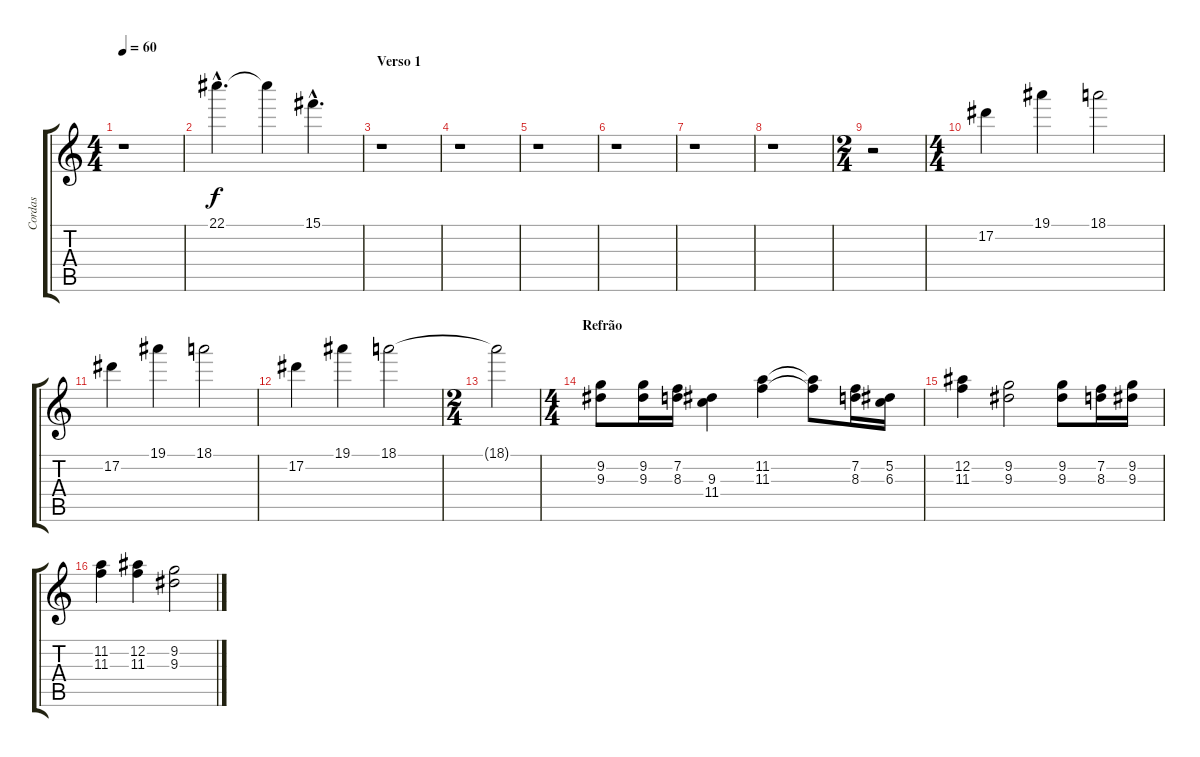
\track ("Cordas" "Cordas") {instrument stringensemble1}
\staff {score tabs}
\tuning (Eb5 Bb4 Gb4 Db4 Ab3 Eb3) {hide}
\ts (4 4)
\tempo 60
\clef g2
\ks c
r.1{dy f instrument stringensemble1} |
22.1{hac}.4{d} 22.1{t}.4 15.1{hac}.4{d} |
\section ("" "Verso 1")
r.1 |
r.1 |
r.1 |
r.1 |
r.1 |
r.1 |
\ts (2 4)
r.2 |
\ts (4 4)
17.2.4 19.1.4 18.1.2 |
17.2.4 19.1.4 18.1.2 |
17.2.4 19.1.4 18.1.2 |
\ts (2 4)
18.1{t}.2 |
\ts (4 4)
\section ("" "Refrão")
(9.2 9.3).8 (9.2 9.3).16 (7.2 8.3).16 (9.3 11.4).4 (11.2 11.3).4 (11.2{t} 11.3{t}).8 (7.2 8.3).16 (5.2 6.3).16 |
(12.2 11.3).4 (9.2 9.3).2 (9.2 9.3).8 (7.2 8.3).16 (9.2 9.3).16 |
(11.2 11.3).4 (12.2 11.3).4 (9.2 9.3).2
